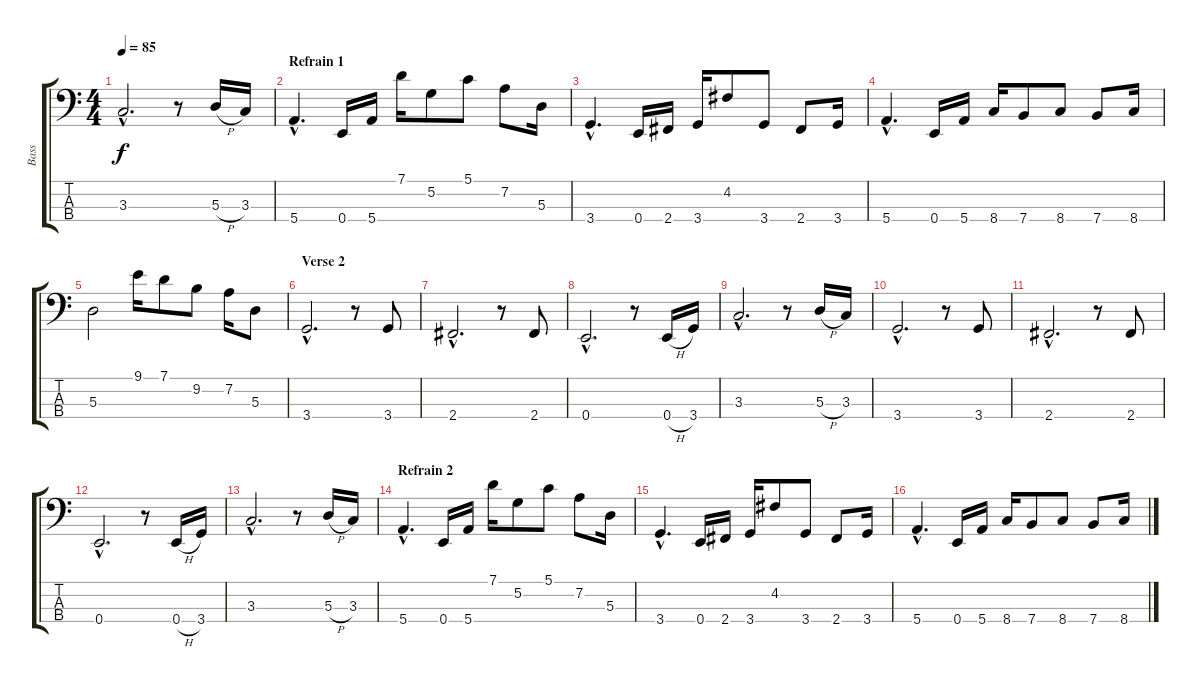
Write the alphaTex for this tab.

\track ("Bass" "Bass") {instrument electricbasspick}
\staff {score tabs}
\tuning (G2 D2 A1 E1) {hide}
\ts (4 4)
\tempo 85
\clef f4
\ks c
3.3{hac}.2{d dy f} r.8 5.3{h}.16 3.3.16 |
\section ("" "Refrain 1")
5.4{hac}.4{d} 0.4.16 5.4.16 7.1.16 5.2.8 5.1.8 7.2.8 5.3.16 |
3.4{hac}.4{d} 0.4.16 2.4.16 3.4.16 4.2.8 3.4.8 2.4.8 3.4.16 |
5.4{hac}.4{d} 0.4.16 5.4.16 8.4.16 7.4.8 8.4.8 7.4.8 8.4.16 |
5.3.2 9.1.16 7.1.8 9.2.8 7.2.16 5.3.8 |
\section ("" "Verse 2")
3.4{hac}.2{d} r.8 3.4.8 |
2.4{hac}.2{d} r.8 2.4.8 |
0.4{hac}.2{d} r.8 0.4{h}.16 3.4.16 |
3.3{hac}.2{d} r.8 5.3{h}.16 3.3.16 |
3.4{hac}.2{d} r.8 3.4.8 |
2.4{hac}.2{d} r.8 2.4.8 |
0.4{hac}.2{d} r.8 0.4{h}.16 3.4.16 |
3.3{hac}.2{d} r.8 5.3{h}.16 3.3.16 |
\section ("" "Refrain 2")
5.4{hac}.4{d} 0.4.16 5.4.16 7.1.16 5.2.8 5.1.8 7.2.8 5.3.16 |
3.4{hac}.4{d} 0.4.16 2.4.16 3.4.16 4.2.8 3.4.8 2.4.8 3.4.16 |
5.4{hac}.4{d} 0.4.16 5.4.16 8.4.16 7.4.8 8.4.8 7.4.8 8.4.16
